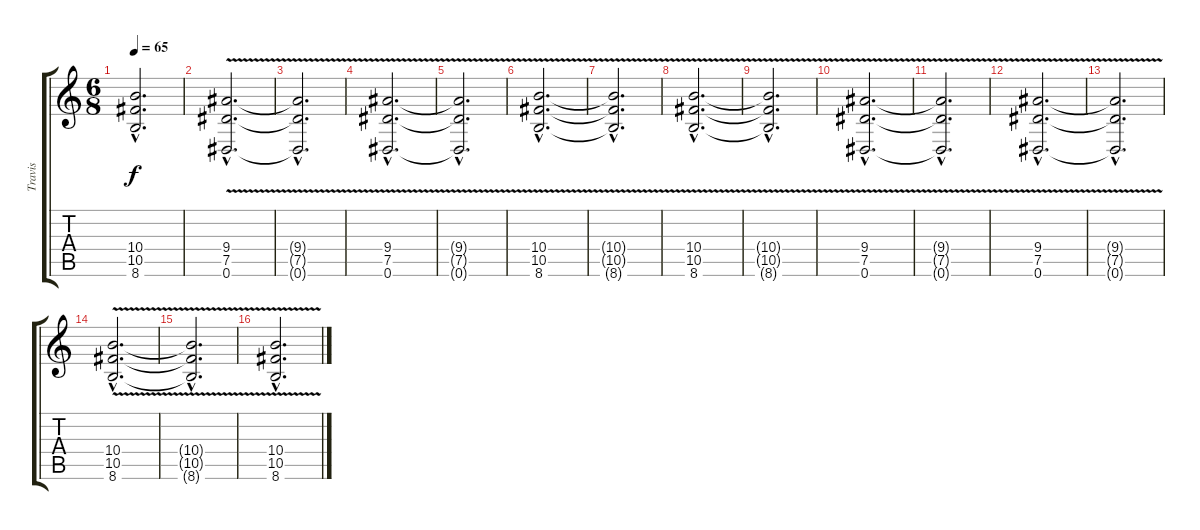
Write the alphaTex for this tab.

\track ("Travis" "Travis") {instrument overdrivenguitar}
\staff {score tabs}
\tuning (Eb4 Bb3 Gb3 Db3 Ab2 Eb2) {hide}
\ts (6 8)
\tempo 65
\clef g2
\ks c
(10.4{hac t} 10.5{hac t} 8.6{hac t}).2{d dy f} |
(9.4{v hac} 7.5{hac} 0.6{hac}).2{d} |
(9.4{hac t} 7.5{hac t} 0.6{hac t}).2{d} |
(9.4{v hac} 7.5{hac} 0.6{hac}).2{d} |
(9.4{hac t} 7.5{hac t} 0.6{hac t}).2{d} |
(10.4{v hac} 10.5{hac} 8.6{hac}).2{d} |
(10.4{hac t} 10.5{hac t} 8.6{hac t}).2{d} |
(10.4{v hac} 10.5{hac} 8.6{hac}).2{d} |
(10.4{hac t} 10.5{hac t} 8.6{hac t}).2{d} |
(9.4{v hac} 7.5{hac} 0.6{hac}).2{d} |
(9.4{hac t} 7.5{hac t} 0.6{hac t}).2{d} |
(9.4{v hac} 7.5{hac} 0.6{hac}).2{d} |
(9.4{hac t} 7.5{hac t} 0.6{hac t}).2{d} |
(10.4{v hac} 10.5{hac} 8.6{hac}).2{d} |
(10.4{hac t} 10.5{hac t} 8.6{hac t}).2{d} |
(10.4{v hac} 10.5{hac} 8.6{hac}).2{d}
